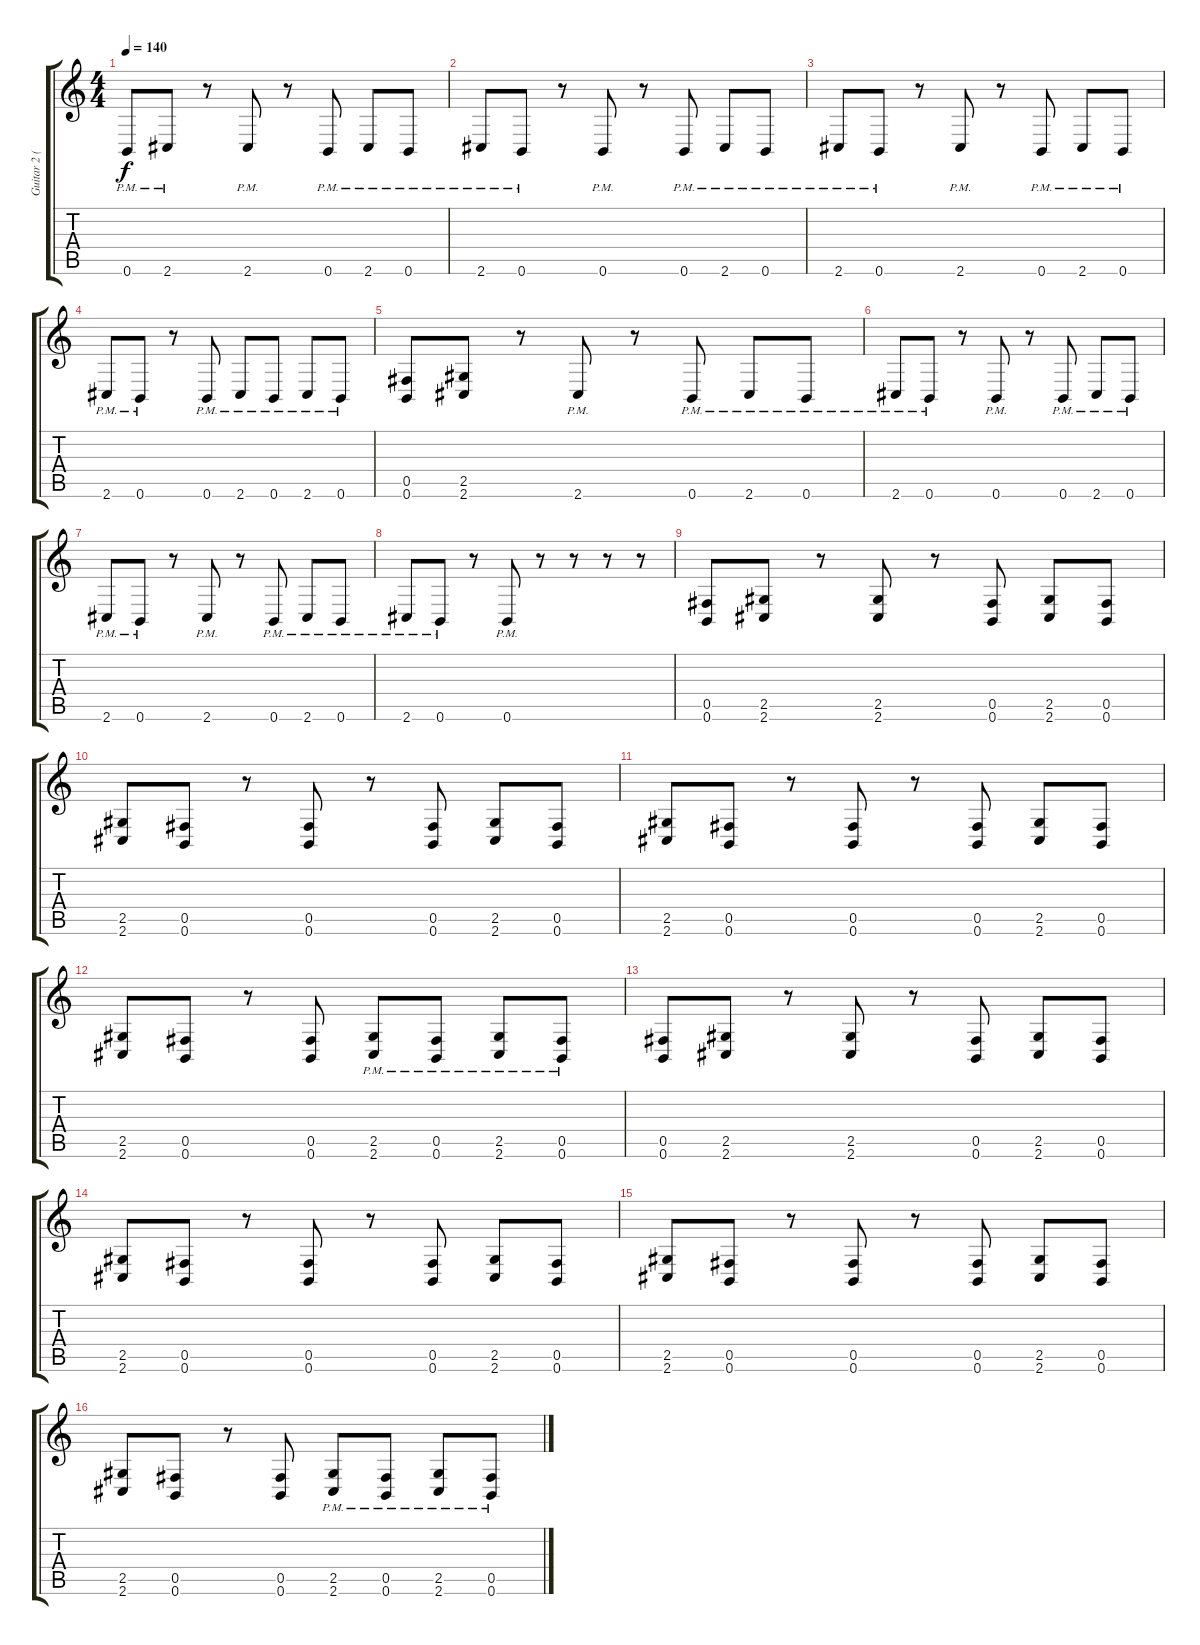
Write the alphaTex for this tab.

\track ("Guitar 2 (Left Guitar)" "Guitar 2 (") {instrument overdrivenguitar}
\staff {score tabs}
\tuning (Db4 Ab3 E3 B2 Gb2 B1) {hide}
\ts (4 4)
\tempo 140
\clef g2
\ks c
0.6{pm}.8{dy f} 2.6{pm}.8 r.8 2.6{pm}.8 r.8 0.6{pm}.8 2.6{pm}.8 0.6{pm}.8 |
2.6{pm}.8 0.6{pm}.8 r.8 0.6{pm}.8 r.8 0.6{pm}.8 2.6{pm}.8 0.6{pm}.8 |
2.6{pm}.8 0.6{pm}.8 r.8 2.6{pm}.8 r.8 0.6{pm}.8 2.6{pm}.8 0.6{pm}.8 |
2.6{pm}.8 0.6{pm}.8 r.8 0.6{pm}.8 2.6{pm}.8 0.6{pm}.8 2.6{pm}.8 0.6{pm}.8 |
(0.5 0.6).8 (2.5 2.6).8 r.8 2.6{pm}.8 r.8 0.6{pm}.8 2.6{pm}.8 0.6{pm}.8 |
2.6{pm}.8 0.6{pm}.8 r.8 0.6{pm}.8 r.8 0.6{pm}.8 2.6{pm}.8 0.6{pm}.8 |
2.6{pm}.8 0.6{pm}.8 r.8 2.6{pm}.8 r.8 0.6{pm}.8 2.6{pm}.8 0.6{pm}.8 |
2.6{pm}.8 0.6{pm}.8 r.8 0.6{pm}.8 r.8 r.8 r.8 r.8 |
(0.5 0.6).8 (2.5 2.6).8 r.8 (2.5 2.6).8 r.8 (0.5 0.6).8 (2.5 2.6).8 (0.5 0.6).8 |
(2.5 2.6).8 (0.5 0.6).8 r.8 (0.5 0.6).8 r.8 (0.5 0.6).8 (2.5 2.6).8 (0.5 0.6).8 |
(2.5 2.6).8 (0.5 0.6).8 r.8 (0.5 0.6).8 r.8 (0.5 0.6).8 (2.5 2.6).8 (0.5 0.6).8 |
(2.5 2.6).8 (0.5 0.6).8 r.8 (0.5 0.6).8 (2.5{pm} 2.6{pm}).8 (0.5{pm} 0.6{pm}).8 (2.5{pm} 2.6{pm}).8 (0.5{pm} 0.6{pm}).8 |
(0.5 0.6).8 (2.5 2.6).8 r.8 (2.5 2.6).8 r.8 (0.5 0.6).8 (2.5 2.6).8 (0.5 0.6).8 |
(2.5 2.6).8 (0.5 0.6).8 r.8 (0.5 0.6).8 r.8 (0.5 0.6).8 (2.5 2.6).8 (0.5 0.6).8 |
(2.5 2.6).8 (0.5 0.6).8 r.8 (0.5 0.6).8 r.8 (0.5 0.6).8 (2.5 2.6).8 (0.5 0.6).8 |
(2.5 2.6).8 (0.5 0.6).8 r.8 (0.5 0.6).8 (2.5{pm} 2.6{pm}).8 (0.5{pm} 0.6{pm}).8 (2.5{pm} 2.6{pm}).8 (0.5{pm} 0.6{pm}).8
